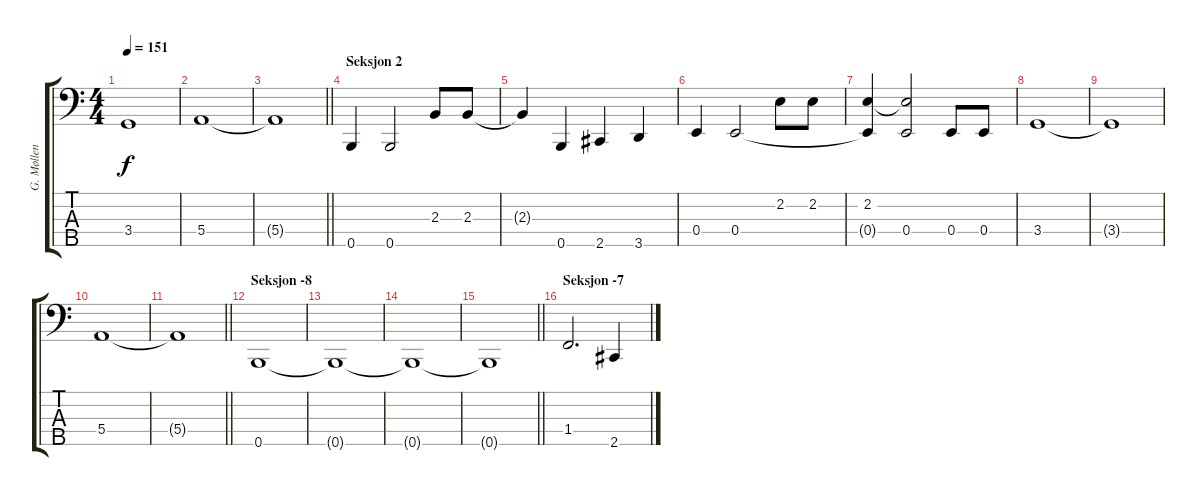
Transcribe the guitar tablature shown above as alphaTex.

\track ("G. Møllen" "G. Møllen") {instrument electricbassfinger}
\staff {score tabs}
\tuning (G2 D2 A1 E1 B0) {hide}
\ts (4 4)
\tempo 151
\clef f4
\ks c
3.4{t}.1{dy f} |
5.4.1 |
\barLineRight lightlight
5.4{t}.1 |
\section ("" "Seksjon 2")
0.5.4 0.5.2 2.3.8 2.3.8 |
2.3{t}.4 0.5.4 2.5.4 3.5.4 |
0.4.4 0.4.2 2.2.8 2.2.8 |
(2.2 0.4{t}).4 (2.2{t} 0.4).2 0.4.8 0.4.8 |
3.4.1 |
3.4{t}.1 |
5.4.1 |
\barLineRight lightlight
5.4{t}.1 |
\section ("" "Seksjon -8")
0.5.1 |
0.5{t}.1 |
0.5{t}.1 |
\barLineRight lightlight
0.5{t}.1 |
\section ("" "Seksjon -7")
1.4.2{d} 2.5.4
